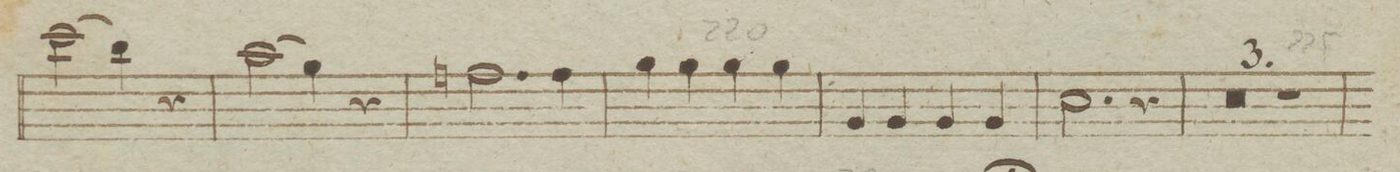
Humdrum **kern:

**kern	**dynam
*I"Fagotto Primo.	*
*clefF4	*
*k[b-e-a-]	*
*met(c)	*
*M4/4	*
(2e-\	.
4d\)	.
4r	.
=214	=214
(2c\	.
4B-\)	.
4r	.
=215	=215
2.An\	.
4A\	.
=216	=216
4B-\	.
4B-\	.
4B-\	.
4B-\	.
=217	=217
4BB-/	.
4BB-/	.
4BB-/	.
4BB-/	.
=218	=218
2.E-\	.
4r	.
=219	=219
0r	.
=220	=220
=221	=221
1r	.
=222	=222
*-	*-
